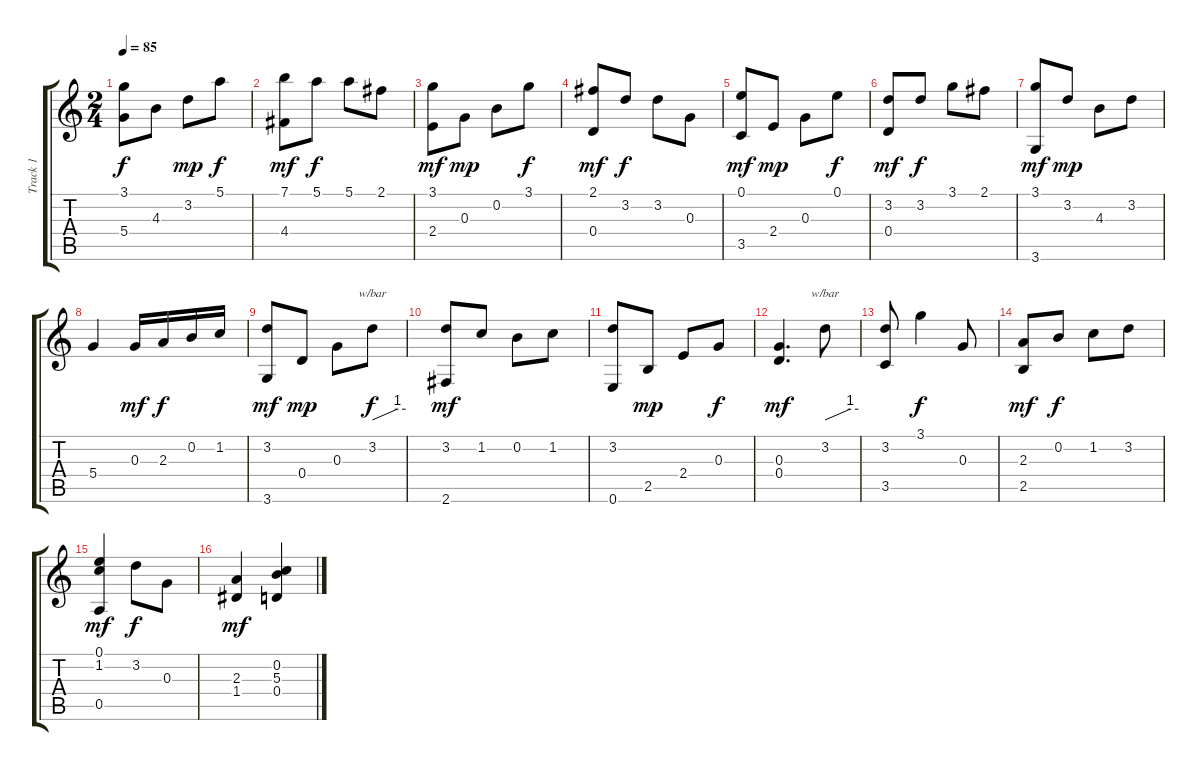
\track ("Track 1" "Track 1") {instrument acousticguitarsteel}
\staff {score tabs}
\tuning (E4 B3 G3 D3 A2 E2) {hide}
\ts (2 4)
\tempo 85
\clef g2
\ks c
(3.1 5.4).8{dy f} 4.3.8 3.2.8{dy mp} 5.1.8{dy f} |
(7.1 4.4).8{dy mf} 5.1.8{dy f} 5.1.8 2.1.8 |
(3.1 2.4).8{dy mf} 0.3.8{dy mp} 0.2.8 3.1.8{dy f} |
(2.1 0.4).8{dy mf} 3.2.8{dy f} 3.2.8 0.3.8 |
(0.1 3.5).8{dy mf} 2.4.8{dy mp} 0.3.8 0.1.8{dy f} |
(3.2 0.4).8{dy mf} 3.2.8{dy f} 3.1.8 2.1.8 |
(3.1 3.6).8{dy mf} 3.2.8{dy mp} 4.3.8 3.2.8 |
5.4.4 0.3.16{dy mf} 2.3.16{dy f} 0.2.16 1.2.16 |
(3.2 3.6).8{dy mf} 0.4.8{dy mp} 0.3.8 3.2.8{tbe (custom default 0 0 45 4 60 4) dy f} |
(3.2 2.6).8{dy mf} 1.2.8 0.2.8 1.2.8 |
(3.2 0.6).8 2.5.8{dy mp} 2.4.8 0.3.8{dy f} |
(0.3 0.4).4{d dy mf} 3.2.8{tbe (custom default 0 0 45 4 60 4)} |
(3.2 3.5).8 3.1.4{dy f} 0.3.8 |
(2.3 2.5).8{dy mf} 0.2.8{dy f} 1.2.8 3.2.8 |
(0.1 1.2 0.5).4{dy mf} 3.2.8{dy f} 0.3.8 |
(2.3 1.4).4{dy mf} (0.2 5.3 0.4).4
